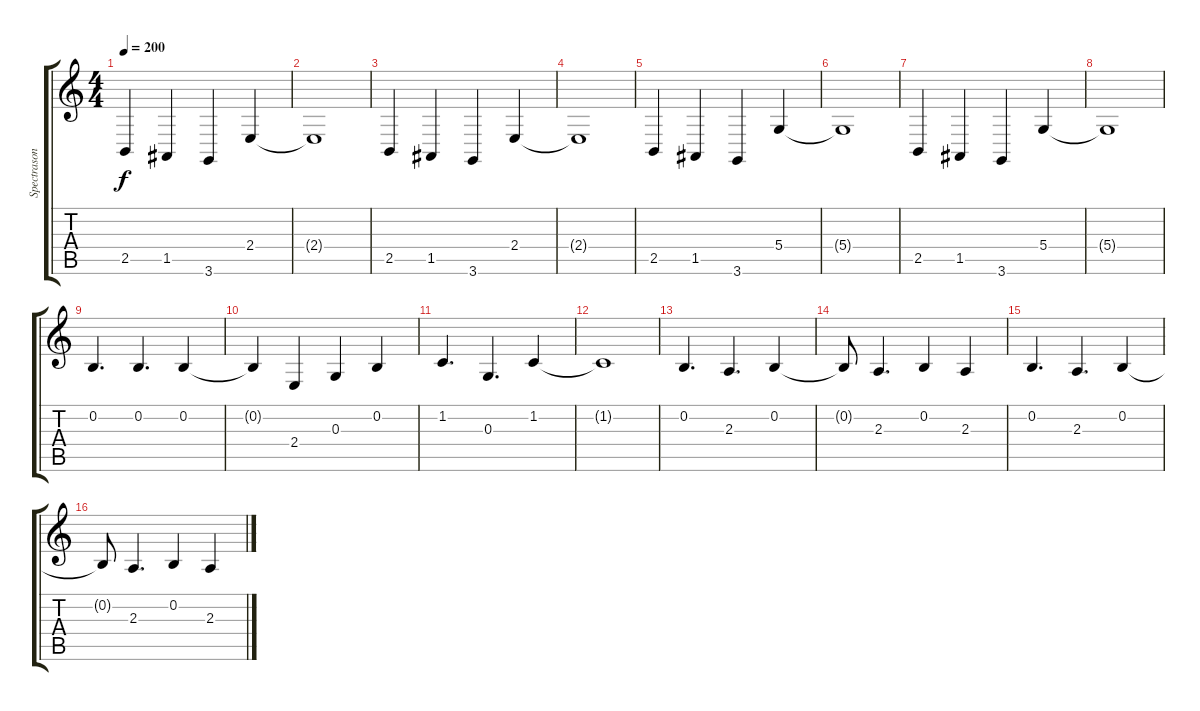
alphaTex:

\track ("Spectrasonics Omnisphere" "Spectrason") {instrument koto}
\staff {score tabs}
\tuning (E4 B3 G3 D3 A2 E2) {hide}
\ts (4 4)
\tempo 200
\clef g2
\ks c
2.5.4{dy f} 1.5.4 3.6.4 2.4.4 |
2.4{t}.1 |
2.5.4 1.5.4 3.6.4 2.4.4 |
2.4{t}.1 |
2.5.4 1.5.4 3.6.4 5.4.4 |
5.4{t}.1 |
2.5.4 1.5.4 3.6.4 5.4.4 |
5.4{t}.1 |
0.2.4{d} 0.2.4{d} 0.2.4 |
0.2{t}.4 2.4.4 0.3.4 0.2.4 |
1.2.4{d} 0.3.4{d} 1.2.4 |
1.2{t}.1 |
0.2.4{d} 2.3.4{d} 0.2.4 |
0.2{t}.8 2.3.4{d} 0.2.4 2.3.4 |
0.2.4{d} 2.3.4{d} 0.2.4 |
0.2{t}.8 2.3.4{d} 0.2.4 2.3.4
